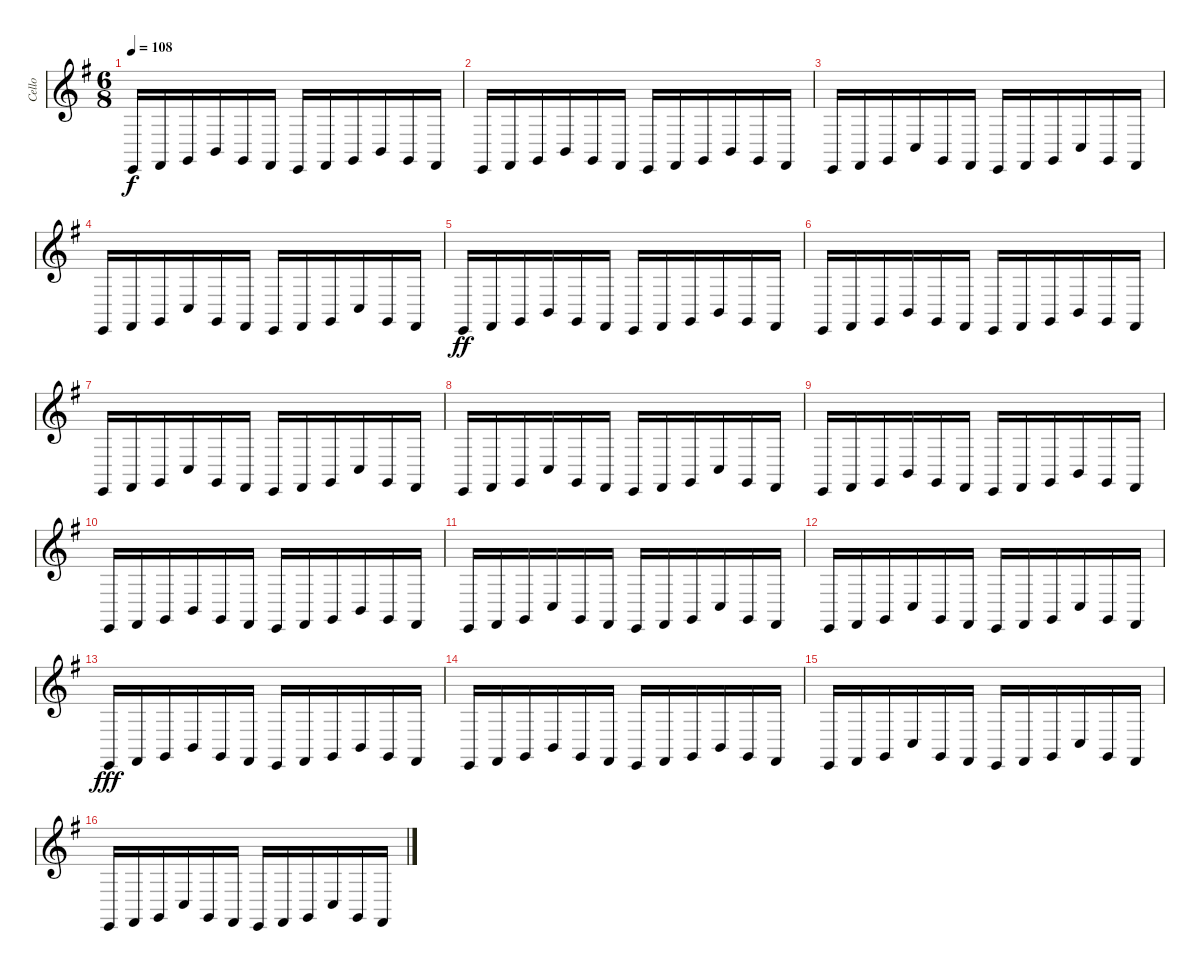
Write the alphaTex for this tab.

\track ("Cello" "Cello") {instrument stringensemble1}
\staff {score}
\tuning (A3 D3 G2 C2) {hide}
\ts (6 8)
\tempo 108
\clef g2
\ks eminor
4.4.16{dy f} 6.4.16 7.4.16 4.3.16 7.4.16 6.4.16 4.4.16 6.4.16 7.4.16 4.3.16 7.4.16 6.4.16 |
4.4.16 6.4.16 7.4.16 4.3.16 7.4.16 6.4.16 4.4.16 6.4.16 7.4.16 4.3.16 7.4.16 6.4.16 |
4.4.16 6.4.16 7.4.16 5.3.16 7.4.16 6.4.16 4.4.16 6.4.16 7.4.16 5.3.16 7.4.16 6.4.16 |
4.4.16 6.4.16 7.4.16 5.3.16 7.4.16 6.4.16 4.4.16 6.4.16 7.4.16 5.3.16 7.4.16 6.4.16 |
4.4.16{dy ff} 6.4.16 7.4.16 4.3.16 7.4.16 6.4.16 4.4.16 6.4.16 7.4.16 4.3.16 7.4.16 6.4.16 |
4.4.16 6.4.16 7.4.16 4.3.16 7.4.16 6.4.16 4.4.16 6.4.16 7.4.16 4.3.16 7.4.16 6.4.16 |
4.4.16 6.4.16 7.4.16 5.3.16 7.4.16 6.4.16 4.4.16 6.4.16 7.4.16 5.3.16 7.4.16 6.4.16 |
4.4.16 6.4.16 7.4.16 5.3.16 7.4.16 6.4.16 4.4.16 6.4.16 7.4.16 5.3.16 7.4.16 6.4.16 |
4.4.16 6.4.16 7.4.16 4.3.16 7.4.16 6.4.16 4.4.16 6.4.16 7.4.16 4.3.16 7.4.16 6.4.16 |
4.4.16 6.4.16 7.4.16 4.3.16 7.4.16 6.4.16 4.4.16 6.4.16 7.4.16 4.3.16 7.4.16 6.4.16 |
4.4.16 6.4.16 7.4.16 5.3.16 7.4.16 6.4.16 4.4.16 6.4.16 7.4.16 5.3.16 7.4.16 6.4.16 |
4.4.16 6.4.16 7.4.16 5.3.16 7.4.16 6.4.16 4.4.16 6.4.16 7.4.16 5.3.16 7.4.16 6.4.16 |
4.4.16{dy fff} 6.4.16 7.4.16 4.3.16 7.4.16 6.4.16 4.4.16 6.4.16 7.4.16 4.3.16 7.4.16 6.4.16 |
4.4.16 6.4.16 7.4.16 4.3.16 7.4.16 6.4.16 4.4.16 6.4.16 7.4.16 4.3.16 7.4.16 6.4.16 |
4.4.16 6.4.16 7.4.16 5.3.16 7.4.16 6.4.16 4.4.16 6.4.16 7.4.16 5.3.16 7.4.16 6.4.16 |
4.4.16 6.4.16 7.4.16 5.3.16 7.4.16 6.4.16 4.4.16 6.4.16 7.4.16 5.3.16 7.4.16 6.4.16
